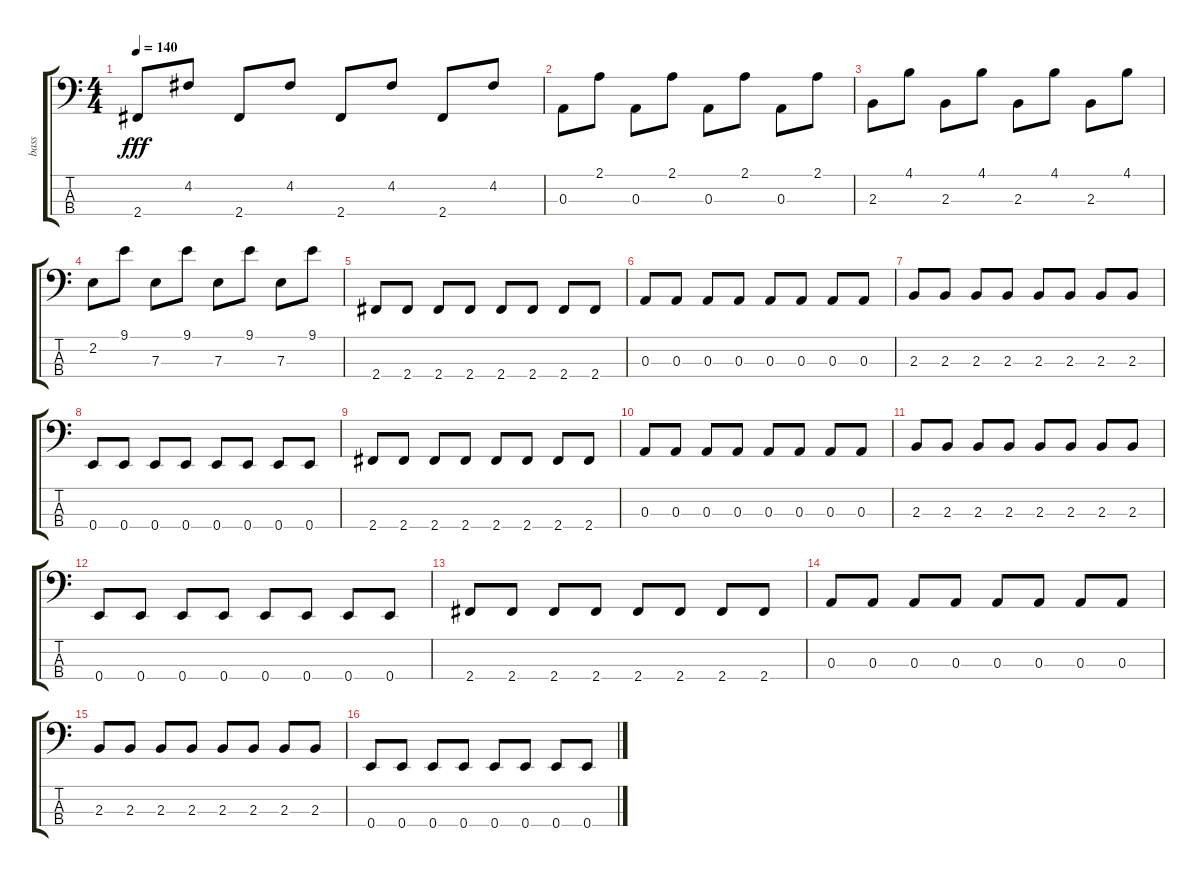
\track ("bass" "bass") {instrument electricbassfinger}
\staff {score tabs}
\tuning (G2 D2 A1 E1) {hide}
\ts (4 4)
\tempo 140
\clef f4
\ks c
2.4.8{dy fff} 4.2.8 2.4.8 4.2.8 2.4.8 4.2.8 2.4.8 4.2.8 |
0.3.8 2.1.8 0.3.8 2.1.8 0.3.8 2.1.8 0.3.8 2.1.8 |
2.3.8 4.1.8 2.3.8 4.1.8 2.3.8 4.1.8 2.3.8 4.1.8 |
2.2.8 9.1.8 7.3.8 9.1.8 7.3.8 9.1.8 7.3.8 9.1.8 |
2.4.8 2.4.8 2.4.8 2.4.8 2.4.8 2.4.8 2.4.8 2.4.8 |
0.3.8 0.3.8 0.3.8 0.3.8 0.3.8 0.3.8 0.3.8 0.3.8 |
2.3.8 2.3.8 2.3.8 2.3.8 2.3.8 2.3.8 2.3.8 2.3.8 |
0.4.8 0.4.8 0.4.8 0.4.8 0.4.8 0.4.8 0.4.8 0.4.8 |
2.4.8 2.4.8 2.4.8 2.4.8 2.4.8 2.4.8 2.4.8 2.4.8 |
0.3.8 0.3.8 0.3.8 0.3.8 0.3.8 0.3.8 0.3.8 0.3.8 |
2.3.8 2.3.8 2.3.8 2.3.8 2.3.8 2.3.8 2.3.8 2.3.8 |
0.4.8 0.4.8 0.4.8 0.4.8 0.4.8 0.4.8 0.4.8 0.4.8 |
2.4.8 2.4.8 2.4.8 2.4.8 2.4.8 2.4.8 2.4.8 2.4.8 |
0.3.8 0.3.8 0.3.8 0.3.8 0.3.8 0.3.8 0.3.8 0.3.8 |
2.3.8 2.3.8 2.3.8 2.3.8 2.3.8 2.3.8 2.3.8 2.3.8 |
0.4.8 0.4.8 0.4.8 0.4.8 0.4.8 0.4.8 0.4.8 0.4.8
